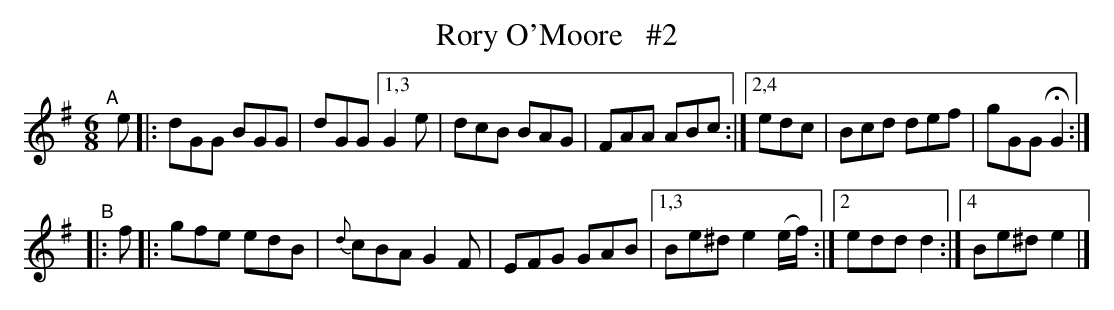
X:1
T: Rory O'Moore   #2
M: 6/8
L: 1/8
K: Em
"^A"[|] e \
|: dGG BGG | dGG \
[1,3 G2e | dcB BAG | FAA ABc :|\
[2,4 edc | Bcd def | gGG HG2 :|
"^B"|: f \
|: gfe edB | {d}cBA G2F | EFG GAB |\
[1,3 Be^d e2(e/f/) :|\
[2 edd d2 :|[4 Be^d e2 |]
